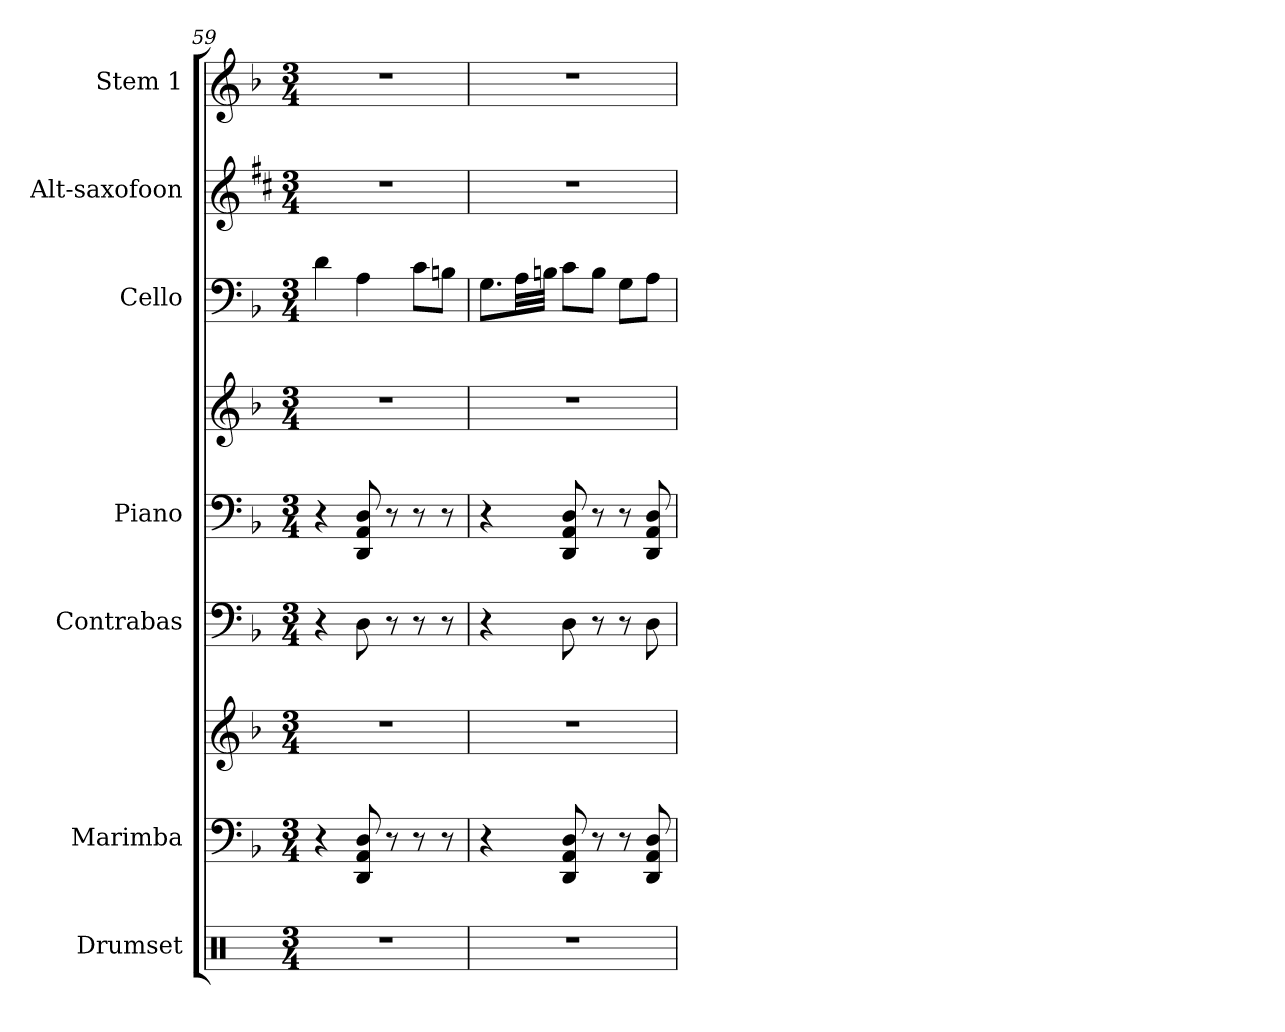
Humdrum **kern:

**kern	**kern	**kern	**kern	**kern	**kern	**kern	**kern	**kern
*part7	*part6	*part6	*part5	*part4	*part4	*part3	*part2	*part1
*staff9	*staff8	*staff7	*staff6	*staff5	*staff4	*staff3	*staff2	*staff1
*I"Drumset	*I"Marimba	*	*I"Contrabas	*I"Piano	*	*I"Cello	*I"Alt-saxofoon	*I"Stem 1
*I'D. set	*I'Mrm.	*	*I'Ca. Bs.	*I'Pno.	*	*	*I'A. Sax.	*I'Stm. 1
*clefX	*clefF4	*clefG2	*clefF4	*clefF4	*clefG2	*clefF4	*clefG2	*clefG2
*	*	*	*ITrd7c12	*	*	*	*ITrd5c9	*
*k[]	*k[b-]	*k[b-]	*k[b-]	*k[b-]	*k[b-]	*k[b-]	*k[b-]	*k[b-]
*M3/4	*M3/4	*M3/4	*M3/4	*M3/4	*M3/4	*M3/4	*M3/4	*M3/4
=59	=59	=59	=59	=59	=59	=59	=59	=59
2.r	4r	2.r	4r	4r	2.r	4d\	2.r	2.r
.	8DD/ 8AA/ 8D/	.	8DD\	8DD/ 8AA/ 8D/	.	4A\	.	.
.	8r	.	8r	8r	.	.	.	.
.	8r	.	8r	8r	.	8c\L	.	.
.	8r	.	8r	8r	.	8Bn\J	.	.
=60	=60	=60	=60	=60	=60	=60	=60	=60
2.r	4r	2.r	4r	4r	2.r	8.G\L	2.r	2.r
.	.	.	.	.	.	32A\LL	.	.
.	.	.	.	.	.	32Bn\JJJ	.	.
.	8DD/ 8AA/ 8D/	.	8DD\	8DD/ 8AA/ 8D/	.	8c\L	.	.
.	8r	.	8r	8r	.	8B\J	.	.
.	8r	.	8r	8r	.	8G\L	.	.
.	8DD/ 8AA/ 8D/	.	8DD\	8DD/ 8AA/ 8D/	.	8A\J	.	.
=	=	=	=	=	=	=	=	=
*-	*-	*-	*-	*-	*-	*-	*-	*-
